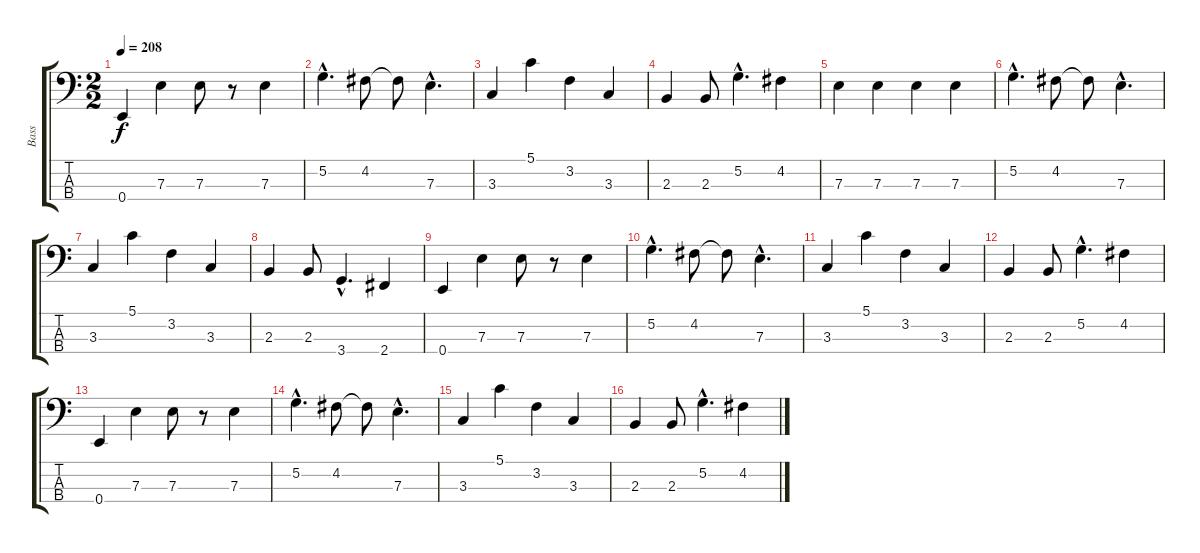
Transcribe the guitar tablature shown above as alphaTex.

\track ("Bass" "Bass") {instrument electricbassfinger}
\staff {score tabs}
\tuning (G2 D2 A1 E1) {hide}
\ts (2 2)
\tempo 208
\clef f4
\ks c
0.4.4{dy f} 7.3.4 7.3.8 r.8 7.3.4 |
5.2{hac}.4{d} 4.2.8 4.2{t}.8 7.3{hac}.4{d} |
3.3.4 5.1.4 3.2.4 3.3.4 |
2.3.4 2.3.8 5.2{hac}.4{d} 4.2.4 |
7.3.4 7.3.4 7.3.4 7.3.4 |
5.2{hac}.4{d} 4.2.8 4.2{t}.8 7.3{hac}.4{d} |
3.3.4 5.1.4 3.2.4 3.3.4 |
2.3.4 2.3.8 3.4{hac}.4{d} 2.4.4 |
0.4.4 7.3.4 7.3.8 r.8 7.3.4 |
5.2{hac}.4{d} 4.2.8 4.2{t}.8 7.3{hac}.4{d} |
3.3.4 5.1.4 3.2.4 3.3.4 |
2.3.4 2.3.8 5.2{hac}.4{d} 4.2.4 |
0.4.4 7.3.4 7.3.8 r.8 7.3.4 |
5.2{hac}.4{d} 4.2.8 4.2{t}.8 7.3{hac}.4{d} |
3.3.4 5.1.4 3.2.4 3.3.4 |
2.3.4 2.3.8 5.2{hac}.4{d} 4.2.4
